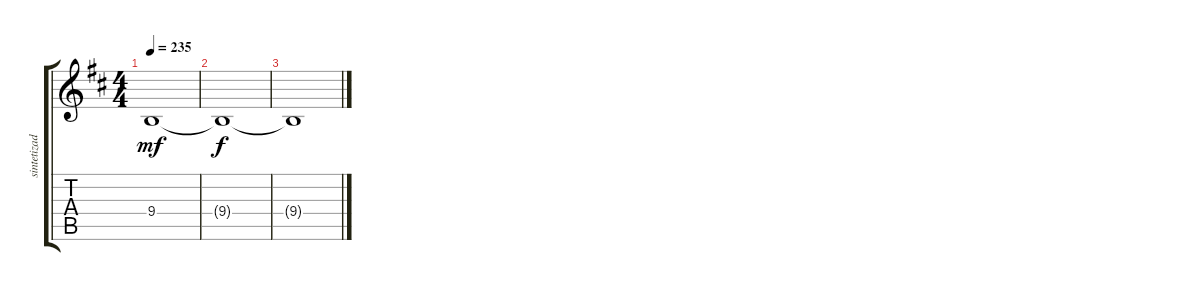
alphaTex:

\track ("sintetizador 2nd" "sintetizad") {instrument celesta}
\staff {score tabs}
\tuning (E4 B3 G3 D3 A2 E2) {hide}
\ts (4 4)
\tempo 235
\clef g2
\ks d
9.4.1{dy mf} |
9.4{t}.1{dy f} |
9.4{t}.1
